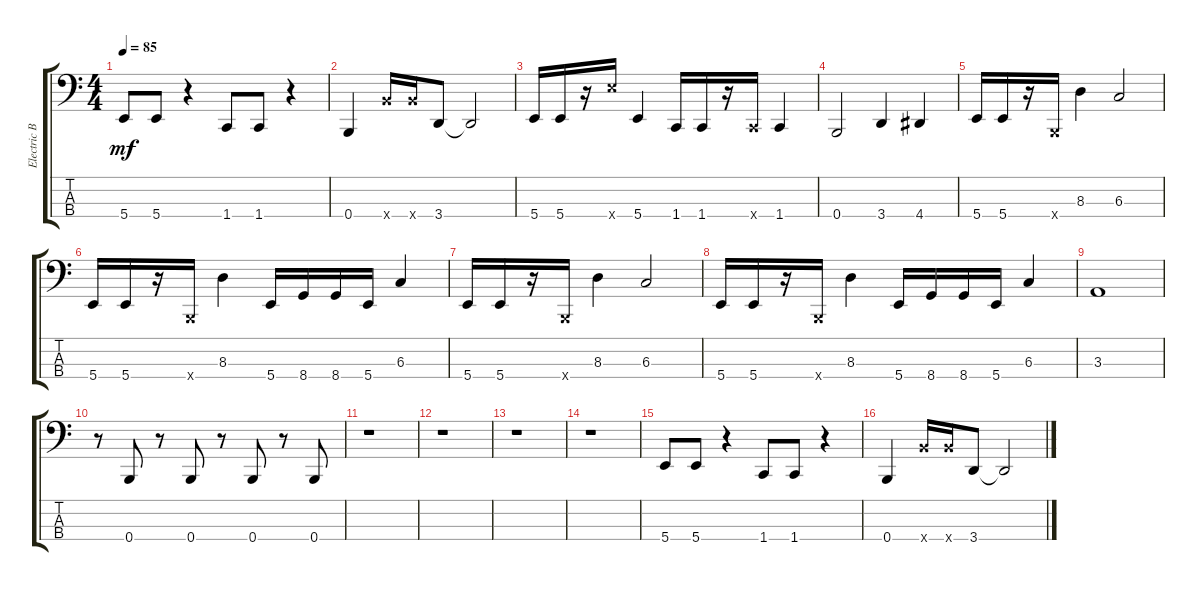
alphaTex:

\track ("Electric Bass" "Electric B") {instrument electricbassfinger}
\staff {score tabs}
\tuning (E2 B1 Gb1 B0) {hide}
\ts (4 4)
\tempo 85
\clef f4
\ks c
5.4.8{dy mf} 5.4.8 r.4 1.4.8 1.4.8 r.4 |
0.4.4 12.4{x}.16 12.4{x}.16 3.4.8 3.4{t}.2 |
5.4.16 5.4.16 r.16 17.4{x}.16 5.4.4 1.4.16 1.4.16 r.16 1.4{x}.16 1.4.4 |
0.4.2 3.4.4 4.4.4 |
5.4.16 5.4.16 r.16 0.4{x}.16 8.3.4 6.3.2 |
5.4.16 5.4.16 r.16 0.4{x}.16 8.3.4 5.4.16 8.4.16 8.4.16 5.4.16 6.3.4 |
5.4.16 5.4.16 r.16 0.4{x}.16 8.3.4 6.3.2 |
5.4.16 5.4.16 r.16 0.4{x}.16 8.3.4 5.4.16 8.4.16 8.4.16 5.4.16 6.3.4 |
3.3.1 |
r.8 0.4.8 r.8 0.4.8 r.8 0.4.8 r.8 0.4.8 |
r.1 |
r.1 |
r.1 |
r.1 |
5.4.8 5.4.8 r.4 1.4.8 1.4.8 r.4 |
0.4.4 12.4{x}.16 12.4{x}.16 3.4.8 3.4{t}.2
